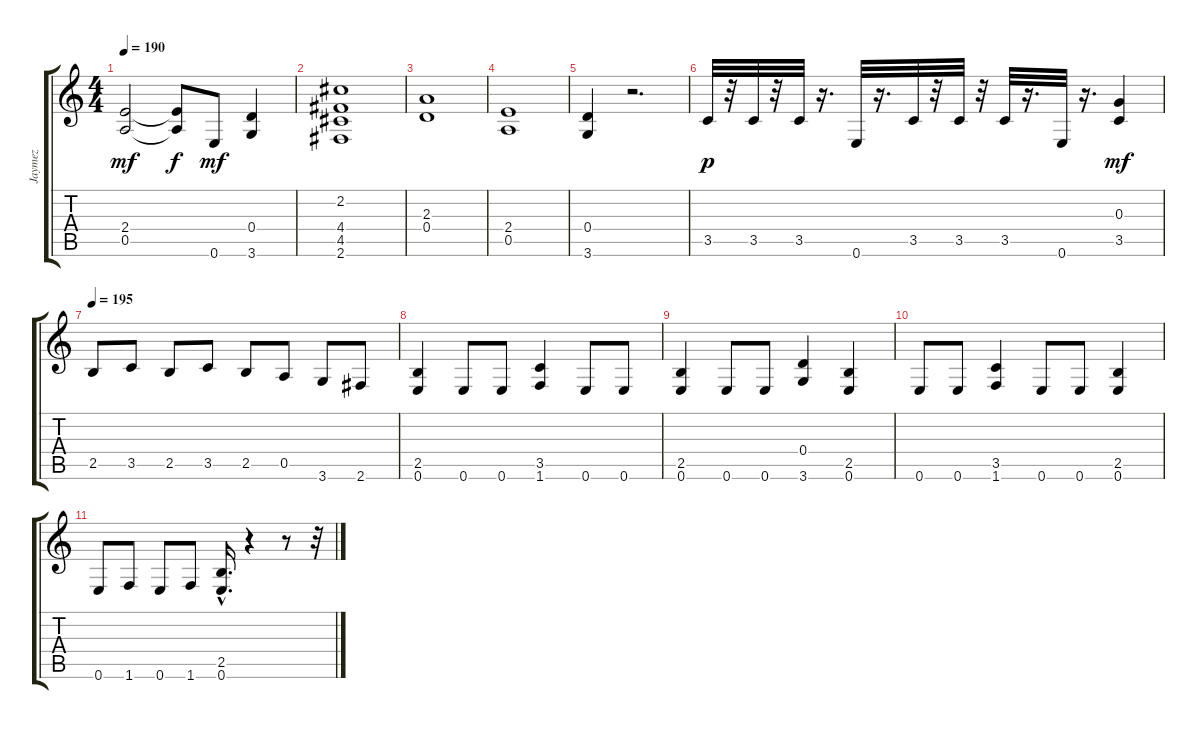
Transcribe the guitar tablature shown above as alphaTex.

\track ("Jaymez" "Jaymez") {instrument distortionguitar}
\staff {score tabs}
\tuning (E4 B3 G3 D3 A2 E2) {hide}
\ts (4 4)
\tempo 190
\clef g2
\ks c
(2.4 0.5).2{dy mf} (2.4{t} 0.5{t}).8{dy f} 0.6.8{dy mf} (0.4 3.6).4 |
(2.2 4.4 4.5 2.6).1 |
(2.3 0.4).1 |
(2.4 0.5).1 |
(0.4 3.6).4 r.2{d} |
3.5.32{dy p} r.32 3.5.32 r.32 3.5.32 r.16{d} 0.6.32 r.16{d} 3.5.32 r.32 3.5.32 r.32 3.5.32 r.16{d} 0.6.32 r.16{d} (0.3 3.5).4{dy mf} |
\tempo 195
2.5.8 3.5.8 2.5.8 3.5.8 2.5.8 0.5.8 3.6.8 2.6.8 |
(2.5 0.6).4 0.6.8 0.6.8 (3.5 1.6).4 0.6.8 0.6.8 |
(2.5 0.6).4 0.6.8 0.6.8 (0.4 3.6).4 (2.5 0.6).4 |
0.6.8 0.6.8 (3.5 1.6).4 0.6.8 0.6.8 (2.5 0.6).4 |
0.6.8 1.6.8 0.6.8 1.6.8 (2.5{hac} 0.6{hac}).16{d} r.4 r.8 r.32
